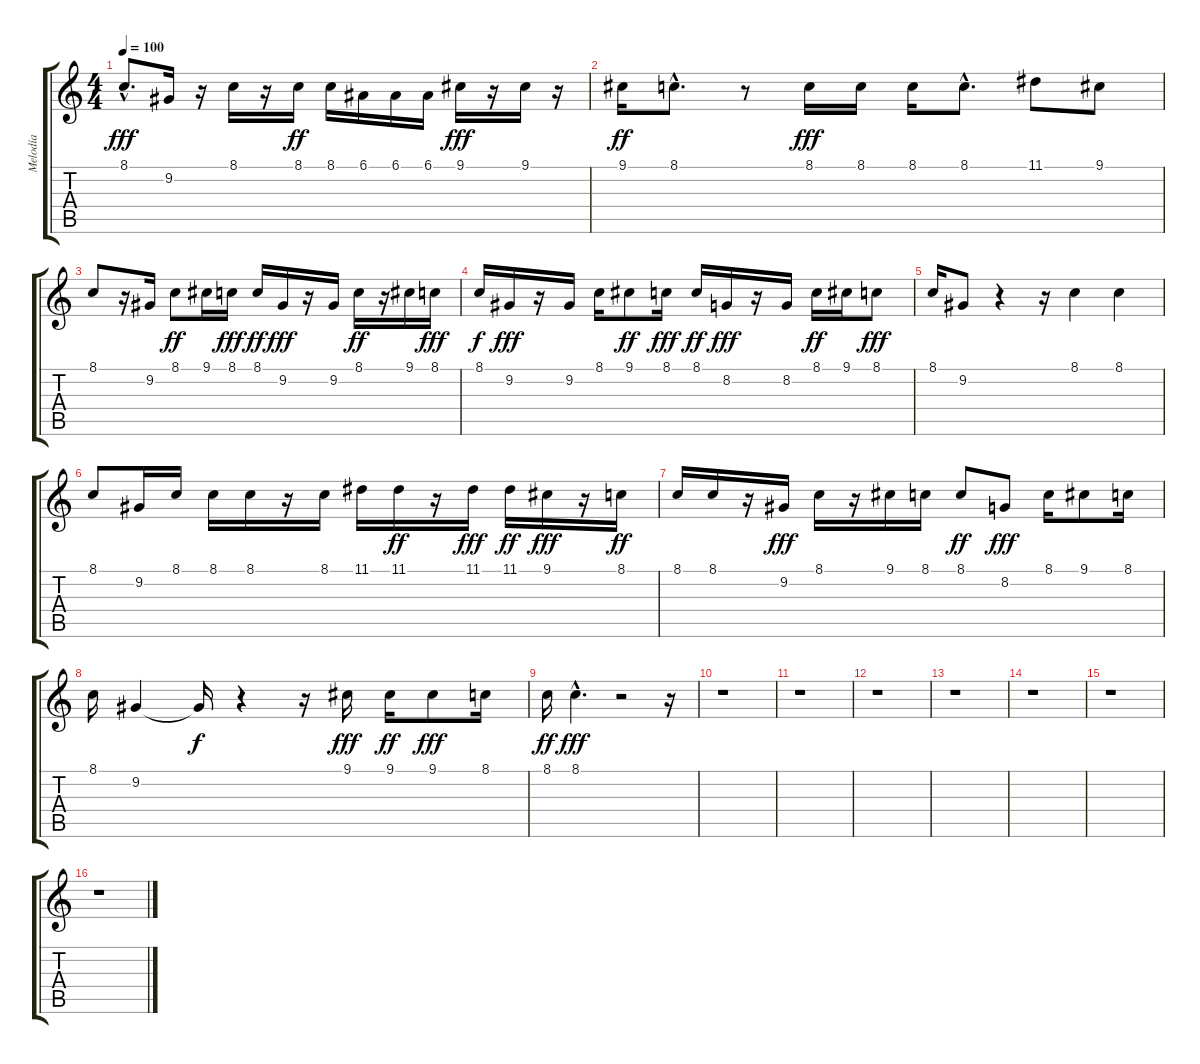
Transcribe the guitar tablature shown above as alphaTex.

\track ("Melodía" "Melodía") {instrument flute}
\staff {score tabs}
\tuning (E4 B3 G3 D3 A2 E2) {hide}
\ts (4 4)
\tempo 100
\clef g2
\ks c
8.1{hac}.8{d dy fff} 9.2.16 r.16 8.1.16 r.16 8.1.16{dy ff} 8.1.16 6.1.16 6.1.16 6.1.16 9.1.16{dy fff} r.16 9.1.16 r.16 |
9.1.16{dy ff} 8.1{hac}.8{d} r.8 8.1.16{dy fff} 8.1.16 8.1.16 8.1{hac}.8{d} 11.1.8 9.1.8 |
8.1.8 r.16 9.2.16 8.1.8{dy ff} 9.1.16 8.1.16{dy fff} 8.1.16{dy ff} 9.2.16{dy fff} r.16 9.2.16 8.1.16{dy ff} r.16 9.1.16 8.1.16{dy fff} |
8.1.16{dy f} 9.2.16{dy fff} r.16 9.2.16 8.1.16 9.1.8{dy ff} 8.1.16{dy fff} 8.1.16{dy ff} 8.2.16{dy fff} r.16 8.2.16 8.1.16{dy ff} 9.1.16 8.1.8{dy fff} |
8.1.16 9.2.8 r.4 r.16 8.1.4 8.1.4 |
8.1.8 9.2.16 8.1.16 8.1.16 8.1.16 r.16 8.1.16 11.1.16 11.1.16{dy ff} r.16 11.1.16{dy fff} 11.1.16{dy ff} 9.1.16{dy fff} r.16 8.1.16{dy ff} |
8.1.16 8.1.16 r.16 9.2.16{dy fff} 8.1.16 r.16 9.1.16 8.1.16 8.1.8{dy ff} 8.2.8{dy fff} 8.1.16 9.1.8 8.1.16 |
8.1.16 9.2.4 9.2{t}.16{dy f} r.4 r.16 9.1.16{dy fff} 9.1.16{dy ff} 9.1.8{dy fff} 8.1.16 |
8.1.16{dy ff} 8.1{hac}.4{d dy fff} r.2 r.16 |
r.1 |
r.1 |
r.1 |
r.1 |
r.1 |
r.1 |
r.1
